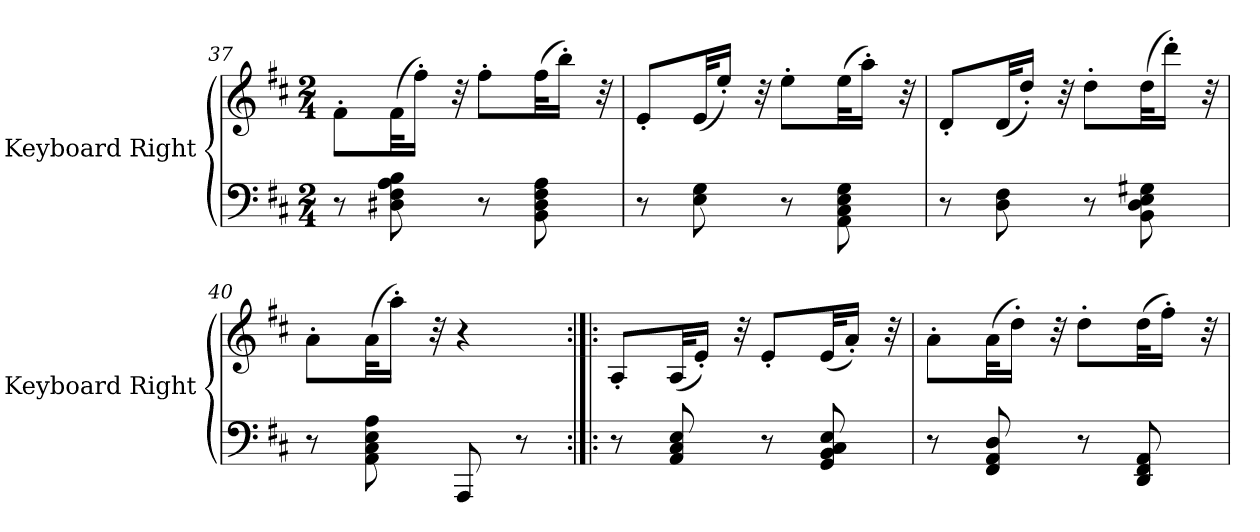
**kern	**kern
*part1	*part1
*staff2	*staff1
*I"Keyboard Right	*
*I'Keyboard Right	*
*clefF4	*clefG2
*k[f#c#]	*k[f#c#]
*D:	*D:
*M2/4	*M2/4
=37	=37
8r	8f#'\L
8D#X\ 8F#\ 8A\ 8B\	(>32f#\KL
.	16ff#'\JJ)
.	32r
8r	8ff#'\L
8BB\ 8D#\ 8F#\ 8A\	(>32ff#\KL
.	16bb'\JJ)
.	32r
=38	=38
8r	8e'/L
8E\ 8G\	(<32e/KL
.	16ee'/JJ)
.	32r
8r	8ee'\L
8AA\ 8C#\ 8E\ 8G\	(>32ee\KL
.	16aa'\JJ)
.	32r
=39	=39
8r	8d'/L
8D\ 8F#\	(<32d/KL
.	16dd'/JJ)
.	32r
8r	8dd'\L
8BB\ 8D\ 8E\ 8G#X\	(>32dd\KL
.	16ddd'\JJ)
.	32r
=40	=40
8r	8a'\L
8AA\ 8C#\ 8E\ 8A\	(>32a\KL
.	16aa'\JJ)
.	32r
8AAA/	4r
8r	.
!!LO:PB:g=z
=41:|!|:	=41:|!|:
8r	8A'/L
8AA/ 8C#/ 8E/	(<32A/KL
.	16e'/JJ)
.	32r
8r	8e'/L
8GG/ 8BB/ 8C#/ 8E/	(<32e/KL
.	16a'/JJ)
.	32r
=42	=42
8r	8a'\L
8FF#/ 8AA/ 8D/	(>32a\KL
.	16dd'\JJ)
.	32r
8r	8dd'\L
8DD/ 8FF#/ 8AA/	(>32dd\KL
.	16ff#'\JJ)
.	32r
=	=
*-	*-
